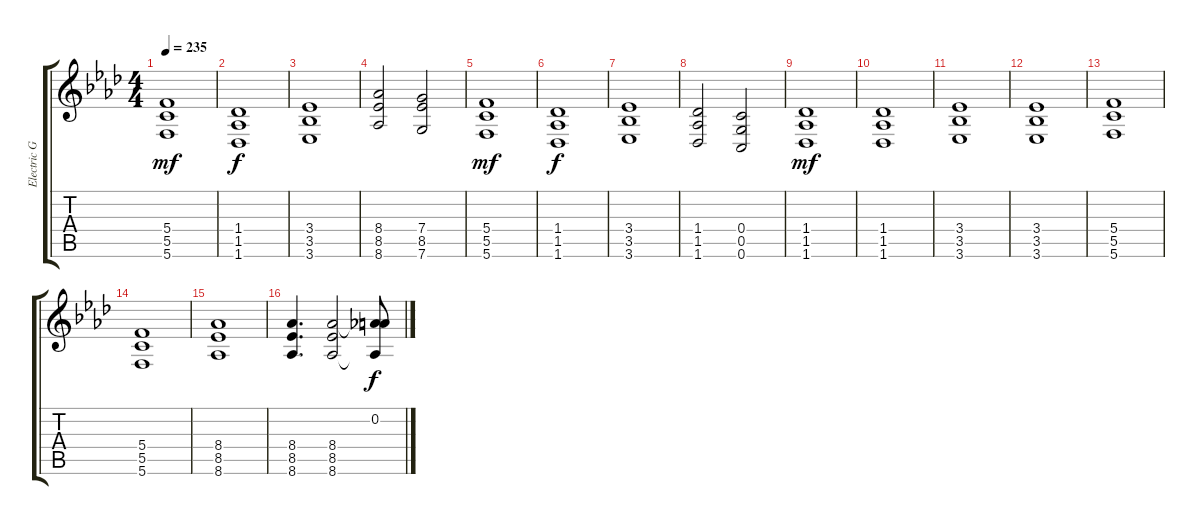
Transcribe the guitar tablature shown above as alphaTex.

\track ("Electric Guitar" "Electric G") {instrument distortionguitar}
\staff {score tabs}
\tuning (D4 A3 F3 C3 G2 C2) {hide}
\ts (4 4)
\tempo 235
\clef g2
\ks ab
(5.4 5.5 5.6).1{dy mf} |
(1.4 1.5 1.6).1{dy f} |
(3.4 3.5 3.6).1 |
(8.4 8.5 8.6).2 (7.4 8.5 7.6).2 |
(5.4 5.5 5.6).1{dy mf} |
(1.4 1.5 1.6).1{dy f} |
(3.4 3.5 3.6).1 |
(1.4 1.5 1.6).2 (0.4 0.5 0.6).2 |
(1.4 1.5 1.6).1{dy mf} |
(1.4 1.5 1.6).1 |
(3.4 3.5 3.6).1 |
(3.4 3.5 3.6).1 |
(5.4 5.5 5.6).1 |
(5.4 5.5 5.6).1 |
(8.4 8.5 8.6).1 |
(8.4 8.5 8.6).4{d} (8.4 8.5 8.6).2 (0.2 8.4{t} 8.6{t}).8{dy f}
